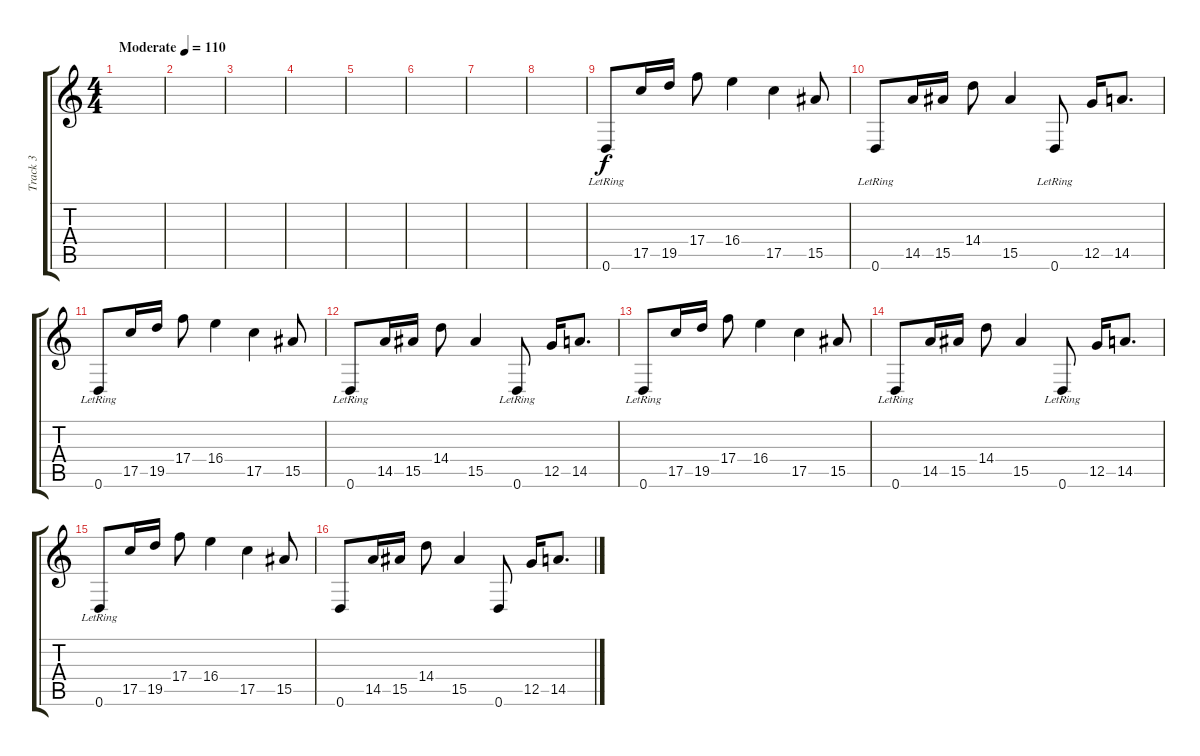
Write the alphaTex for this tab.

\track ("Track 3" "Track 3") {instrument distortionguitar}
\staff {score tabs}
\tuning (D4 A3 F3 C3 G2 D2) {hide}
\ts (4 4)
\tempo (110 "Moderate")
\clef g2
\ks c
|
|
|
|
|
|
|
|
0.6{lr}.8 17.5.16 19.5.16 17.4.8 16.4.4 17.5.4 15.5.8 |
0.6{lr}.8 14.5.16 15.5.16 14.4.8 15.5.4 0.6{lr}.8 12.5.16 14.5.8{d} |
0.6{lr}.8 17.5.16 19.5.16 17.4.8 16.4.4 17.5.4 15.5.8 |
0.6{lr}.8 14.5.16 15.5.16 14.4.8 15.5.4 0.6{lr}.8 12.5.16 14.5.8{d} |
0.6{lr}.8 17.5.16 19.5.16 17.4.8 16.4.4 17.5.4 15.5.8 |
0.6{lr}.8 14.5.16 15.5.16 14.4.8 15.5.4 0.6{lr}.8 12.5.16 14.5.8{d} |
0.6{lr}.8 17.5.16 19.5.16 17.4.8 16.4.4 17.5.4 15.5.8 |
0.6.8 14.5.16 15.5.16 14.4.8 15.5.4 0.6.8 12.5.16 14.5.8{d}
